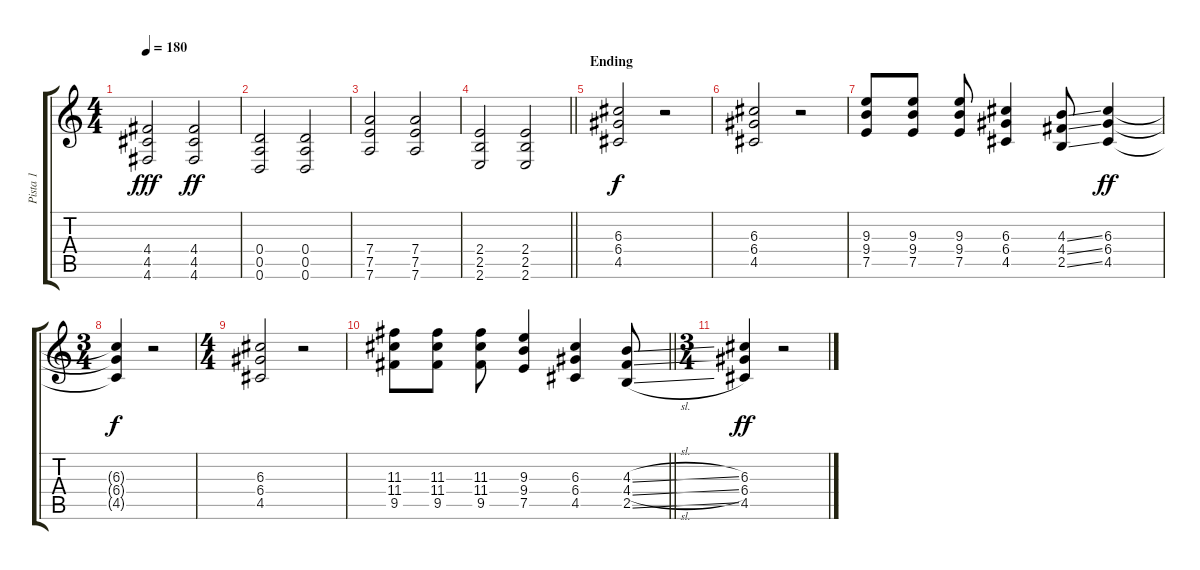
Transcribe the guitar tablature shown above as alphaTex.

\track ("Pista 1" "Pista 1") {instrument overdrivenguitar}
\staff {score tabs}
\tuning (E4 B3 G3 D3 A2 D2) {hide}
\ts (4 4)
\tempo 180
\clef g2
\ks c
(4.4 4.5 4.6).2{dy fff} (4.4 4.5 4.6).2{dy ff} |
(0.4 0.5 0.6).2 (0.4 0.5 0.6).2 |
(7.4 7.5 7.6).2 (7.4 7.5 7.6).2 |
\barLineRight lightlight
(2.4 2.5 2.6).2 (2.4 2.5 2.6).2 |
\section ("" "Ending")
(6.3 6.4 4.5).2{dy f} r.2 |
(6.3 6.4 4.5).2 r.2 |
(9.3 9.4 7.5).8 (9.3 9.4 7.5).8 (9.3 9.4 7.5).8 (6.3 6.4 4.5).4 (4.3{ss} 4.4{ss} 2.5{ss}).8 (6.3 6.4 4.5).4{dy ff} |
\ts (3 4)
(6.3{t} 6.4{t} 4.5{t}).4{dy f} r.2 |
\ts (4 4)
(6.3 6.4 4.5).2 r.2 |
\barLineRight lightlight
(11.3 11.4 9.5).8 (11.3 11.4 9.5).8 (11.3 11.4 9.5).8 (9.3 9.4 7.5).4 (6.3 6.4 4.5).4 (4.3{sl} 4.4{sl} 2.5{sl}).8 |
\ts (3 4)
(6.3 6.4 4.5).4{dy ff} r.2
